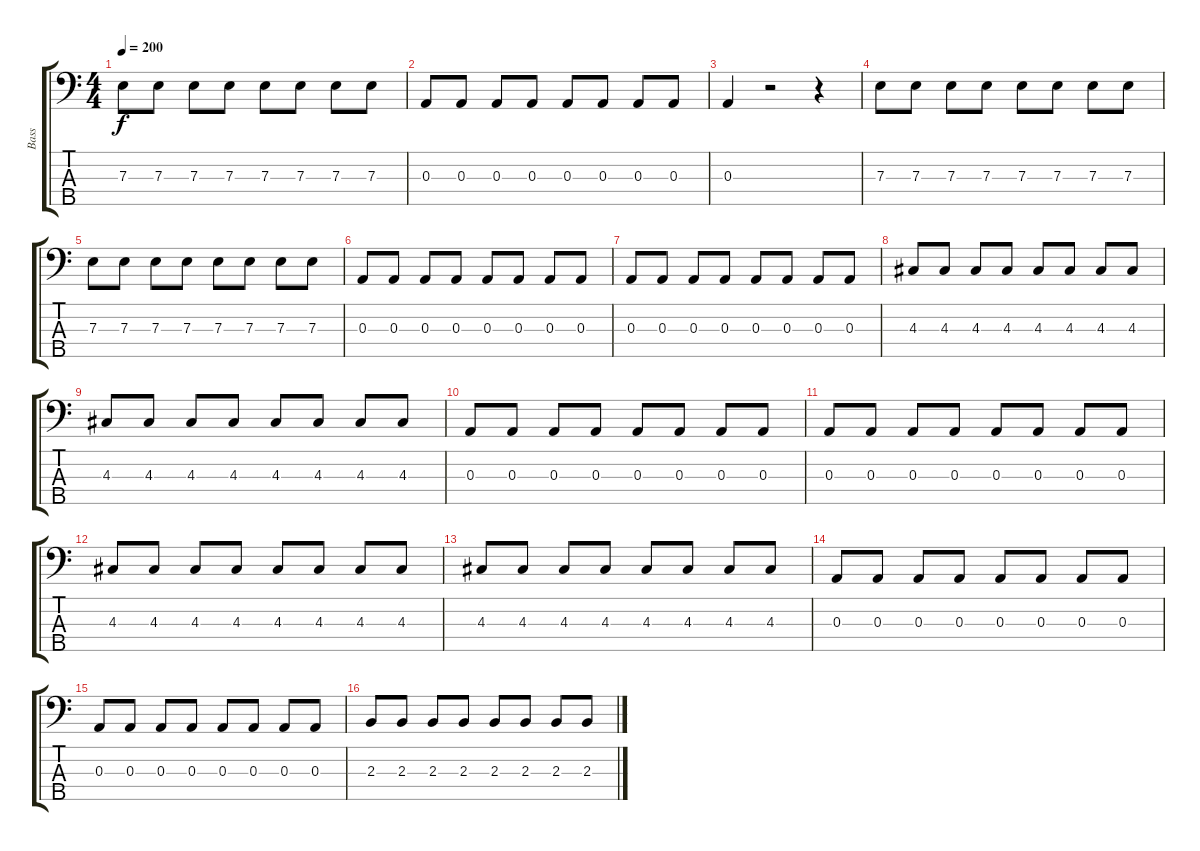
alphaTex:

\track ("Bass" "Bass") {instrument electricbassfinger}
\staff {score tabs}
\tuning (G2 D2 A1 E1 B0) {hide}
\ts (4 4)
\tempo 200
\clef f4
\ks c
7.3.8{dy f} 7.3.8 7.3.8 7.3.8 7.3.8 7.3.8 7.3.8 7.3.8 |
0.3.8 0.3.8 0.3.8 0.3.8 0.3.8 0.3.8 0.3.8 0.3.8 |
0.3.4 r.2 r.4 |
\section ("" "")
7.3.8 7.3.8 7.3.8 7.3.8 7.3.8 7.3.8 7.3.8 7.3.8 |
7.3.8 7.3.8 7.3.8 7.3.8 7.3.8 7.3.8 7.3.8 7.3.8 |
0.3.8 0.3.8 0.3.8 0.3.8 0.3.8 0.3.8 0.3.8 0.3.8 |
0.3.8 0.3.8 0.3.8 0.3.8 0.3.8 0.3.8 0.3.8 0.3.8 |
4.3.8 4.3.8 4.3.8 4.3.8 4.3.8 4.3.8 4.3.8 4.3.8 |
4.3.8 4.3.8 4.3.8 4.3.8 4.3.8 4.3.8 4.3.8 4.3.8 |
0.3.8 0.3.8 0.3.8 0.3.8 0.3.8 0.3.8 0.3.8 0.3.8 |
0.3.8 0.3.8 0.3.8 0.3.8 0.3.8 0.3.8 0.3.8 0.3.8 |
4.3.8 4.3.8 4.3.8 4.3.8 4.3.8 4.3.8 4.3.8 4.3.8 |
4.3.8 4.3.8 4.3.8 4.3.8 4.3.8 4.3.8 4.3.8 4.3.8 |
0.3.8 0.3.8 0.3.8 0.3.8 0.3.8 0.3.8 0.3.8 0.3.8 |
0.3.8 0.3.8 0.3.8 0.3.8 0.3.8 0.3.8 0.3.8 0.3.8 |
\section ("" "")
2.3.8 2.3.8 2.3.8 2.3.8 2.3.8 2.3.8 2.3.8 2.3.8
